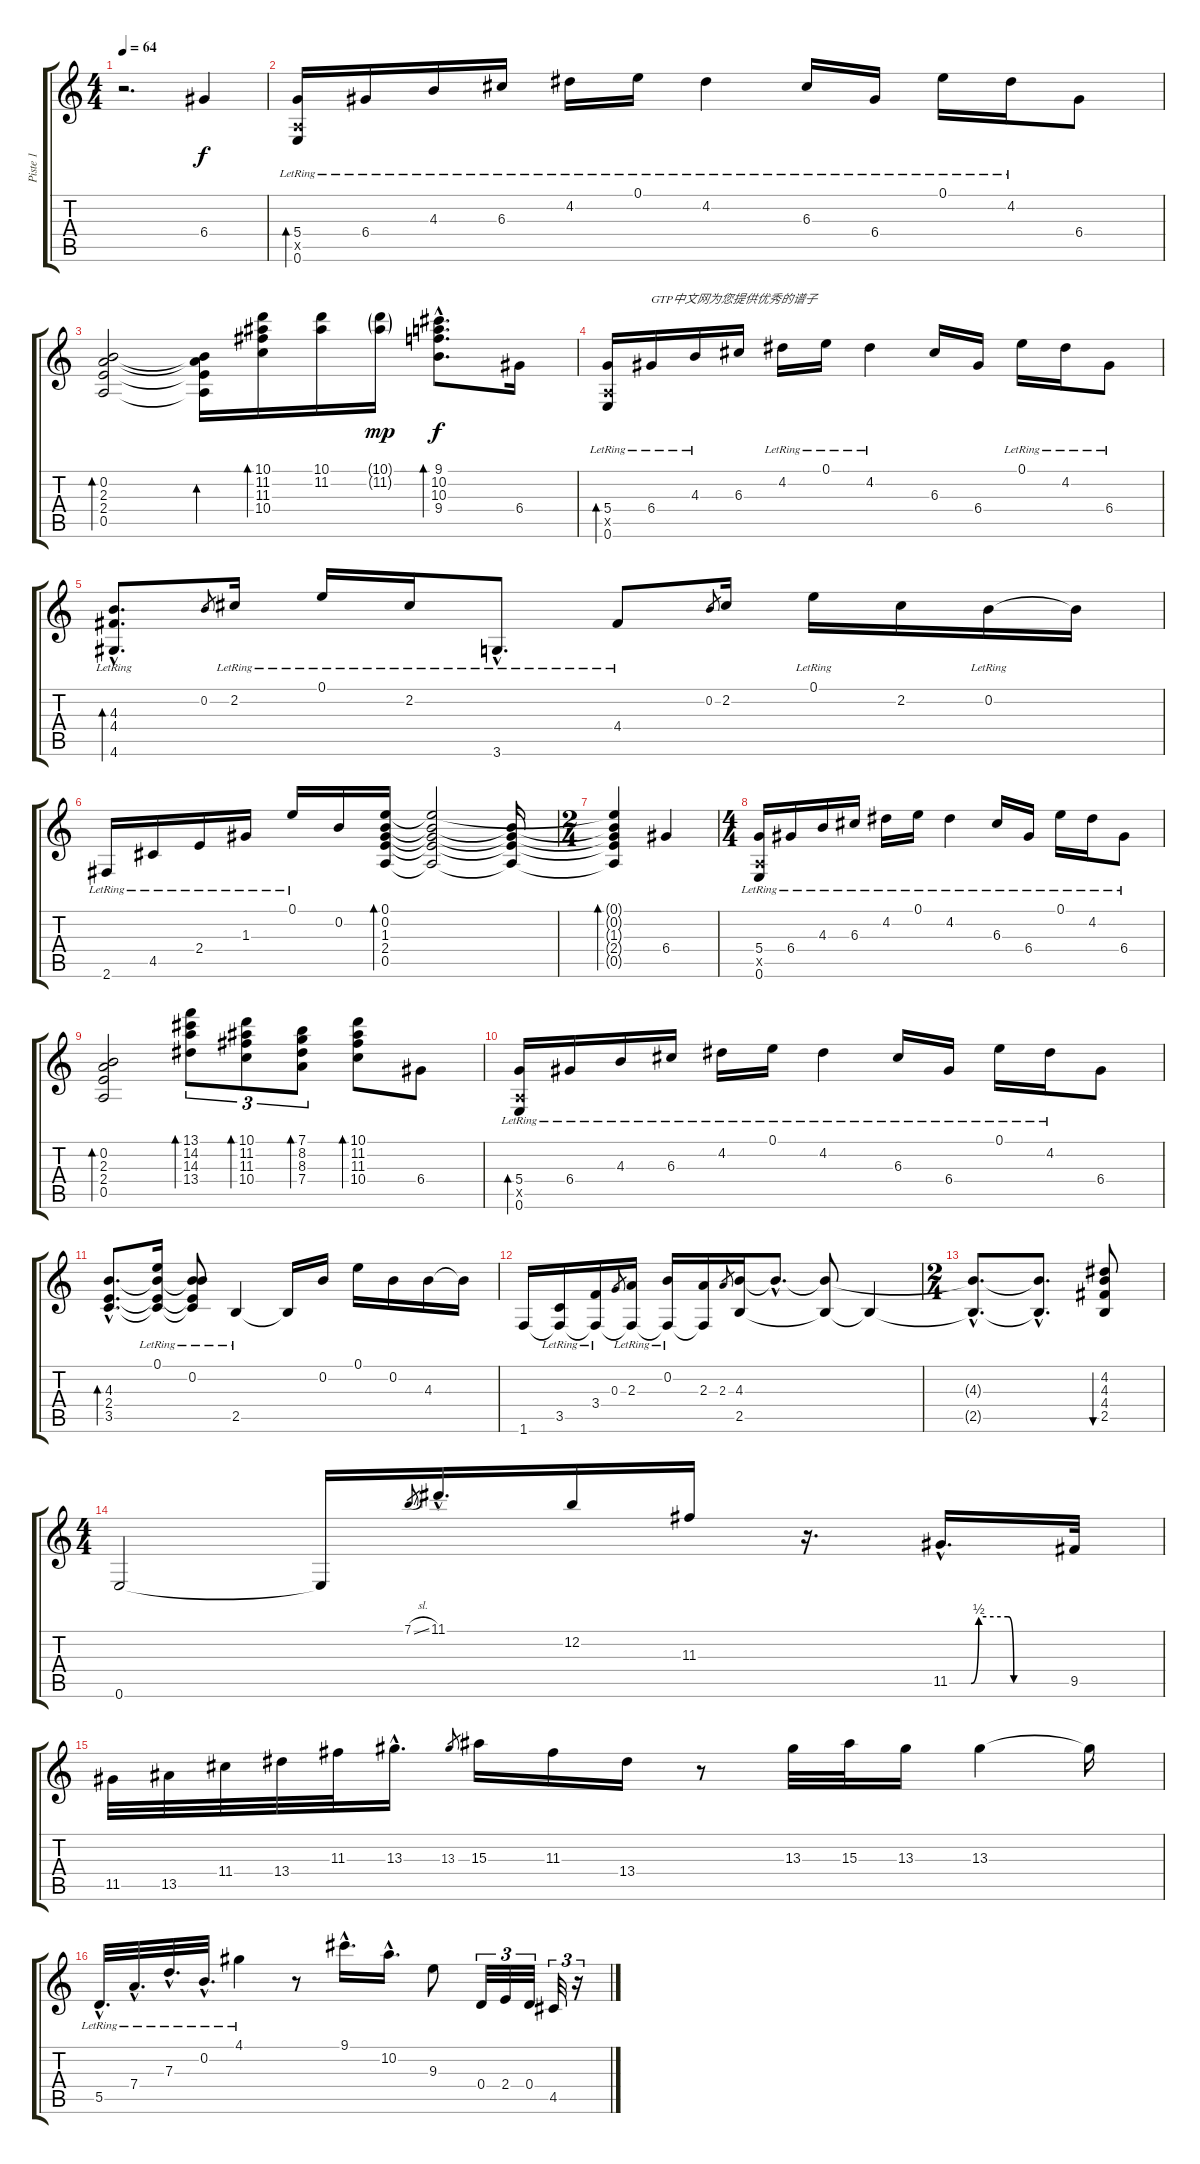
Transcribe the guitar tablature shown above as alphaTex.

\track ("Piste 1" "Piste 1") {instrument acousticguitarsteel}
\staff {score tabs}
\tuning (E4 B3 G3 D3 A2 E2) {hide}
\ts (4 4)
\tempo 64
\clef g2
\ks c
r.2{d dy f instrument acousticguitarsteel} 6.4.4 |
(5.4 0.5{x} 0.6{lr}).16{bd 480} 6.4{lr}.16 4.3{lr}.16 6.3{lr}.16 4.2{lr}.16 0.1{lr}.16 4.2{lr}.4 6.3{lr}.16 6.4{lr}.16 0.1{lr}.16 4.2{lr}.16 6.4.8 |
(0.2 2.3 2.4 0.5).2{bd 120} (0.2{t} 2.3{t} 2.4{t} 0.5{t}).16{bd 60} (10.1 11.2 11.3 10.4).16{bd 60} (10.1 11.2).16 (10.1{g} 11.2{g}).16{dy mp} (9.1{hac} 10.2{hac} 10.3{hac} 9.4{hac}).8{d bd 120 dy f} 6.4.16 |
(5.4 0.5{x} 0.6{lr}).16{bd 240} 6.4{lr}.16{txt "GTP中文网为您提供优秀的谱子"} 4.3{lr}.16 6.3.16 4.2{lr}.16 0.1{lr}.16 4.2{lr}.4 6.3.16 6.4.16 0.1{lr}.16 4.2{lr}.16 6.4{lr}.8 |
(4.3{hac} 4.4{hac lr} 4.6{hac lr}).8{d bd 240} 0.2.8{gr} 2.2{lr}.16 0.1{lr}.16 2.2{lr}.16 3.6{hac lr}.8{d} 4.4{lr}.8 0.2.8{gr} 2.2.16 0.1{lr}.16 2.2.16 0.2{lr}.16 0.2{t}.16 |
2.6{lr}.16 4.5{lr}.16 2.4{lr}.16 1.3{lr}.16 0.1{lr}.16 0.2.16 (0.1 0.2 1.3 2.4 0.5).16{bd 480} (0.1{t} 0.2{t} 1.3{t} 2.4{t} 0.5{t}).2 (0.2{t} 1.3{t} 2.4{t} 0.5{t}).16 |
\ts (2 4)
(0.1{t} 0.2{t} 1.3{t} 2.4{t} 0.5{t}).4{bd 240} 6.4.4 |
\ts (4 4)
(5.4 0.5{x} 0.6{lr}).16 6.4{lr}.16 4.3{lr}.16 6.3{lr}.16 4.2{lr}.16 0.1{lr}.16 4.2{lr}.4 6.3{lr}.16 6.4{lr}.16 0.1{lr}.16 4.2{lr}.16 6.4{lr}.8 |
(0.2 2.3 2.4 0.5).2{bd 240} (13.1 14.2 14.3 13.4).8{tu (3 2) bd 60} (10.1 11.2 11.3 10.4).8{tu (3 2) bd 60} (7.1 8.2 8.3 7.4).8{tu (3 2) bd 60} (10.1 11.2 11.3 10.4).8{bd 60} 6.4.8 |
(5.4 0.5{x} 0.6{lr}).16{bd 480} 6.4{lr}.16 4.3{lr}.16 6.3{lr}.16 4.2{lr}.16 0.1{lr}.16 4.2{lr}.4 6.3{lr}.16 6.4{lr}.16 0.1{lr}.16 4.2{lr}.16 6.4.8 |
(4.3{hac} 2.4{hac} 3.5{hac}).8{d bd 240} (0.1{lr} 4.3{t} 2.4{t} 3.5{t}).16 (0.2{lr} 4.3{t} 2.4{t} 3.5{t}).8 2.5{lr}.4 2.5{t}.16 0.2.16 0.1.16 0.2.16 4.3.16 4.3{t}.16 |
1.6.16 (3.5{lr} 1.6{t}).16 (3.4{lr} 1.6{t}).16 0.3.8{gr} (2.3{lr} 1.6{t}).16 (0.2{lr} 1.6{t}).16 (2.3 1.6{t}).16 2.3.8{gr} (4.3 2.5).16 4.3{hac t}.8{d} (4.3{t} 2.5{t}).8 2.5{t}.4 |
\ts (2 4)
(4.3{hac t} 2.5{hac t}).8{d} (4.3{hac t} 2.5{hac t}).8{d} (4.2 4.3 4.4 2.5).8{bu 480} |
\ts (4 4)
0.6.2 0.6{t}.16 7.1{sl}.8{gr} 11.1{hac}.16{d} 12.2.16 11.3.16 r.16{d} 11.5{be (custom 0 0 11 0 15 2 30 2 33 0 45 0 60 0) hac}.16{d} 9.5.32 |
11.5.32 13.5.32 11.4.32 13.4.32 11.3.32 13.3{hac}.16{d} 13.3.8{gr} 15.3.16 11.3.16 13.4.16 r.8 13.3.32 15.3.32 13.3.16 13.3.4 13.3{t}.16 |
5.5{hac lr}.32{d} 7.4{hac lr}.32{d} 7.3{hac lr}.32{d} 0.2{hac lr}.32{d} 4.1{lr}.4 r.8 9.1{hac}.16{d} 10.2{hac}.16{d} 9.3.8 0.4.32{tu (3 2)} 2.4.32{tu (3 2)} 0.4.32{tu (3 2)} 4.5.32{tu (3 2)} r.16{tu (3 2)}
